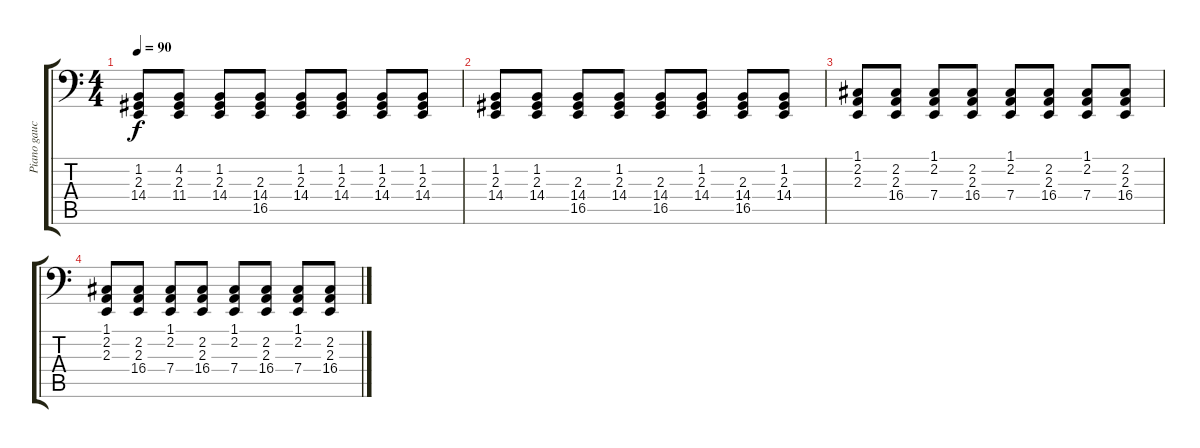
\track ("Piano gauche" "Piano gauc") {instrument acousticgrandpiano}
\staff {score tabs}
\tuning (C3 G2 D2 A1 E1 B0) {hide}
\ts (4 4)
\tempo 90
\clef f4
\ks c
(1.2 2.3 14.4).8{dy f} (4.2 2.3 11.4).8 (1.2 2.3 14.4).8 (2.3 14.4 16.5).8 (1.2 2.3 14.4).8 (1.2 2.3 14.4).8 (1.2 2.3 14.4).8 (1.2 2.3 14.4).8 |
(1.2 2.3 14.4).8 (1.2 2.3 14.4).8 (2.3 14.4 16.5).8 (1.2 2.3 14.4).8 (2.3 14.4 16.5).8 (1.2 2.3 14.4).8 (2.3 14.4 16.5).8 (1.2 2.3 14.4).8 |
(1.1 2.2 2.3).8 (2.2 2.3 16.4).8 (1.1 2.2 7.4).8 (2.2 2.3 16.4).8 (1.1 2.2 7.4).8 (2.2 2.3 16.4).8 (1.1 2.2 7.4).8 (2.2 2.3 16.4).8 |
(1.1 2.2 2.3).8 (2.2 2.3 16.4).8 (1.1 2.2 7.4).8 (2.2 2.3 16.4).8 (1.1 2.2 7.4).8 (2.2 2.3 16.4).8 (1.1 2.2 7.4).8 (2.2 2.3 16.4).8
